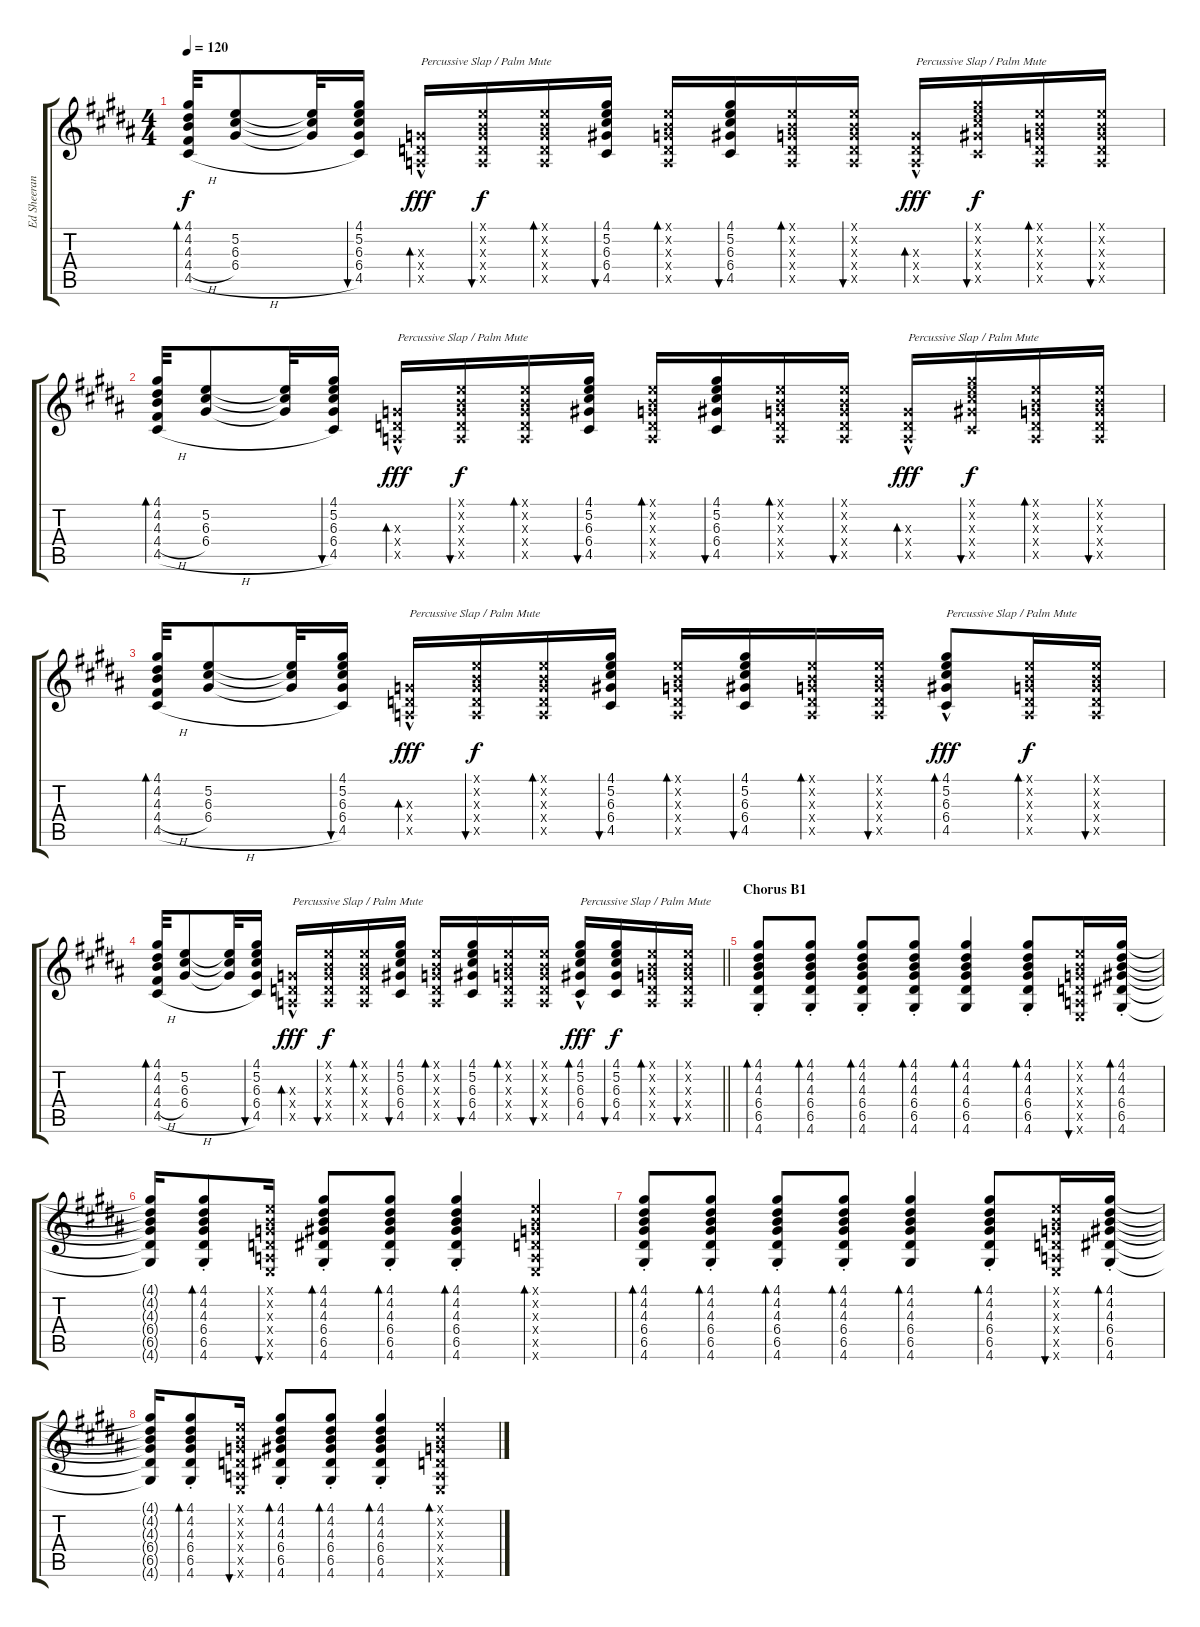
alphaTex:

\track ("Ed Sheeran Acoustic Guitar" "Ed Sheeran") {instrument acousticguitarsteel}
\staff {score tabs}
\tuning (E4 B3 G3 D3 A2 E2) {hide}
\ts (4 4)
\tempo 120
\clef g2
\ks g#minor
(4.1 4.2 4.3 4.4{h} 4.5{h}).32{bd 30 dy f} (5.2 6.3 6.4).8 (5.2{t} 6.3{t} 6.4{t}).32 (4.1 5.2 6.3 6.4 4.5).16{bu 30} (0.3{hac x} 0.4{hac x} 0.5{hac x}).16{bd 30 txt "Percussive Slap / Palm Mute" dy fff} (0.1{x} 0.2{x} 0.3{x} 0.4{x} 0.5{x}).16{bu 30 dy f} (0.1{x} 0.2{x} 0.3{x} 0.4{x} 0.5{x}).16{bd 30} (4.1 5.2 6.3 6.4 4.5).16{bu 30} (0.1{x} 0.2{x} 0.3{x} 0.4{x} 0.5{x}).16{bd 30} (4.1 5.2 6.3 6.4 4.5).16{bu 30} (0.1{x} 0.2{x} 0.3{x} 0.4{x} 0.5{x}).16{bd 30} (0.1{x} 0.2{x} 0.3{x} 0.4{x} 0.5{x}).16{bu 30} (0.3{hac x} 0.4{hac x} 0.5{hac x}).16{bd 30 txt "Percussive Slap / Palm Mute" dy fff} (4.1{x} 5.2{x} 6.3{x} 6.4{x} 4.5{x}).16{bu 30 dy f} (0.1{x} 0.2{x} 0.3{x} 0.4{x} 0.5{x}).16{bd 30} (0.1{x} 0.2{x} 0.3{x} 0.4{x} 0.5{x}).16{bu 30} |
(4.1 4.2 4.3 4.4{h} 4.5{h}).32{bd 30} (5.2 6.3 6.4).8 (5.2{t} 6.3{t} 6.4{t}).32 (4.1 5.2 6.3 6.4 4.5).16{bu 30} (0.3{hac x} 0.4{hac x} 0.5{hac x}).16{bd 30 txt "Percussive Slap / Palm Mute" dy fff} (0.1{x} 0.2{x} 0.3{x} 0.4{x} 0.5{x}).16{bu 30 dy f} (0.1{x} 0.2{x} 0.3{x} 0.4{x} 0.5{x}).16{bd 30} (4.1 5.2 6.3 6.4 4.5).16{bu 30} (0.1{x} 0.2{x} 0.3{x} 0.4{x} 0.5{x}).16{bd 30} (4.1 5.2 6.3 6.4 4.5).16{bu 30} (0.1{x} 0.2{x} 0.3{x} 0.4{x} 0.5{x}).16{bd 30} (0.1{x} 0.2{x} 0.3{x} 0.4{x} 0.5{x}).16{bu 30} (0.3{hac x} 0.4{hac x} 0.5{hac x}).16{bd 30 txt "Percussive Slap / Palm Mute" dy fff} (4.1{x} 5.2{x} 6.3{x} 6.4{x} 4.5{x}).16{bu 30 dy f} (0.1{x} 0.2{x} 0.3{x} 0.4{x} 0.5{x}).16{bd 30} (0.1{x} 0.2{x} 0.3{x} 0.4{x} 0.5{x}).16{bu 30} |
(4.1 4.2 4.3 4.4{h} 4.5{h}).32{bd 30} (5.2 6.3 6.4).8 (5.2{t} 6.3{t} 6.4{t}).32 (4.1 5.2 6.3 6.4 4.5).16{bu 30} (0.3{hac x} 0.4{hac x} 0.5{hac x}).16{bd 30 txt "Percussive Slap / Palm Mute" dy fff} (0.1{x} 0.2{x} 0.3{x} 0.4{x} 0.5{x}).16{bu 30 dy f} (0.1{x} 0.2{x} 0.3{x} 0.4{x} 0.5{x}).16{bd 30} (4.1 5.2 6.3 6.4 4.5).16{bu 30} (0.1{x} 0.2{x} 0.3{x} 0.4{x} 0.5{x}).16{bd 30} (4.1 5.2 6.3 6.4 4.5).16{bu 30} (0.1{x} 0.2{x} 0.3{x} 0.4{x} 0.5{x}).16{bd 30} (0.1{x} 0.2{x} 0.3{x} 0.4{x} 0.5{x}).16{bu 30} (4.1{hac} 5.2{hac} 6.3{hac} 6.4{hac} 4.5{hac}).8{bd 30 txt "Percussive Slap / Palm Mute" dy fff} (0.1{x} 0.2{x} 0.3{x} 0.4{x} 0.5{x}).16{bd 30 dy f} (0.1{x} 0.2{x} 0.3{x} 0.4{x} 0.5{x}).16{bu 30} |
\barLineRight lightlight
(4.1 4.2 4.3 4.4{h} 4.5{h}).32{bd 30} (5.2 6.3 6.4).8 (5.2{t} 6.3{t} 6.4{t}).32 (4.1 5.2 6.3 6.4 4.5).16{bu 30} (0.3{hac x} 0.4{hac x} 0.5{hac x}).16{bd 30 txt "Percussive Slap / Palm Mute" dy fff} (0.1{x} 0.2{x} 0.3{x} 0.4{x} 0.5{x}).16{bu 30 dy f} (0.1{x} 0.2{x} 0.3{x} 0.4{x} 0.5{x}).16{bd 30} (4.1 5.2 6.3 6.4 4.5).16{bu 30} (0.1{x} 0.2{x} 0.3{x} 0.4{x} 0.5{x}).16{bd 30} (4.1 5.2 6.3 6.4 4.5).16{bu 30} (0.1{x} 0.2{x} 0.3{x} 0.4{x} 0.5{x}).16{bd 30} (0.1{x} 0.2{x} 0.3{x} 0.4{x} 0.5{x}).16{bu 30} (4.1{hac} 5.2{hac} 6.3{hac} 6.4{hac} 4.5{hac}).16{bd 30 txt "Percussive Slap / Palm Mute" dy fff} (4.1 5.2 6.3 6.4 4.5).16{bu 30 dy f} (0.1{x} 0.2{x} 0.3{x} 0.4{x} 0.5{x}).16{bd 30} (0.1{x} 0.2{x} 0.3{x} 0.4{x} 0.5{x}).16{bu 30} |
\section ("" "Chorus B1")
(4.1{st} 4.2{st} 4.3{st} 6.4{st} 6.5{st} 4.6{st}).8{bd 30} (4.1{st} 4.2{st} 4.3{st} 6.4{st} 6.5{st} 4.6{st}).8{bd 30} (4.1{st} 4.2{st} 4.3{st} 6.4{st} 6.5{st} 4.6{st}).8{bd 30} (4.1{st} 4.2{st} 4.3{st} 6.4{st} 6.5{st} 4.6{st}).8{bd 30} (4.1 4.2 4.3 6.4 6.5 4.6).4{bd 30} (4.1{st} 4.2{st} 4.3{st} 6.4{st} 6.5{st} 4.6{st}).8{bd 30} (0.1{x} 0.2{x} 0.3{x} 0.4{x} 0.5{x} 0.6{x}).16{bu 30} (4.1{st} 4.2{st} 4.3{st} 6.4{st} 6.5{st} 4.6{st}).16{bd 30} |
(4.1{t} 4.2{t} 4.3{t} 6.4{t} 6.5{t} 4.6{t}).16 (4.1{st} 4.2{st} 4.3{st} 6.4{st} 6.5{st} 4.6{st}).8{bd 30} (0.1{x} 0.2{x} 0.3{x} 0.4{x} 0.5{x} 0.6{x}).16{bu 30} (4.1{st} 4.2{st} 4.3{st} 6.4{st} 6.5{st} 4.6{st}).8{bd 30} (4.1{st} 4.2{st} 4.3{st} 6.4{st} 6.5{st} 4.6{st}).8{bd 30} (4.1{st} 4.2{st} 4.3{st} 6.4{st} 6.5{st} 4.6{st}).4{bd 30} (0.1{x} 0.2{x} 0.3{x} 0.4{x} 0.5{x} 0.6{x}).4{bd 30} |
(4.1{st} 4.2{st} 4.3{st} 6.4{st} 6.5{st} 4.6{st}).8{bd 30} (4.1{st} 4.2{st} 4.3{st} 6.4{st} 6.5{st} 4.6{st}).8{bd 30} (4.1{st} 4.2{st} 4.3{st} 6.4{st} 6.5{st} 4.6{st}).8{bd 30} (4.1{st} 4.2{st} 4.3{st} 6.4{st} 6.5{st} 4.6{st}).8{bd 30} (4.1 4.2 4.3 6.4 6.5 4.6).4{bd 30} (4.1{st} 4.2{st} 4.3{st} 6.4{st} 6.5{st} 4.6{st}).8{bd 30} (0.1{x} 0.2{x} 0.3{x} 0.4{x} 0.5{x} 0.6{x}).16{bu 30} (4.1{st} 4.2{st} 4.3{st} 6.4{st} 6.5{st} 4.6{st}).16{bd 30} |
(4.1{t} 4.2{t} 4.3{t} 6.4{t} 6.5{t} 4.6{t}).16 (4.1{st} 4.2{st} 4.3{st} 6.4{st} 6.5{st} 4.6{st}).8{bd 30} (0.1{x} 0.2{x} 0.3{x} 0.4{x} 0.5{x} 0.6{x}).16{bu 30} (4.1{st} 4.2{st} 4.3{st} 6.4{st} 6.5{st} 4.6{st}).8{bd 30} (4.1{st} 4.2{st} 4.3{st} 6.4{st} 6.5{st} 4.6{st}).8{bd 30} (4.1{st} 4.2{st} 4.3{st} 6.4{st} 6.5{st} 4.6{st}).4{bd 30} (0.1{x} 0.2{x} 0.3{x} 0.4{x} 0.5{x} 0.6{x}).4{bd 30}
